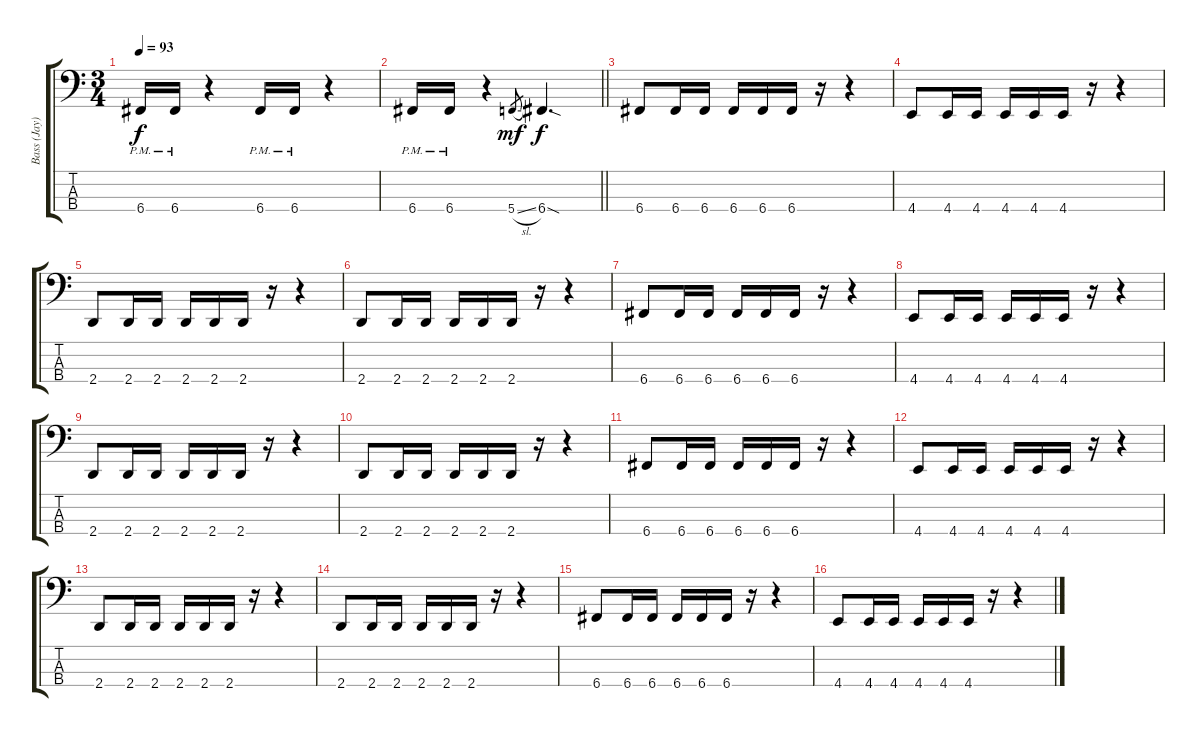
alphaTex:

\track ("Bass (Jay)" "Bass (Jay)") {instrument electricbasspick}
\staff {score tabs}
\tuning (F2 C2 G1 C1) {hide}
\ts (3 4)
\tempo 93
\clef f4
\ks c
6.4{pm}.16{dy f} 6.4{pm}.16 r.4 6.4{pm}.16 6.4{pm}.16 r.4 |
\barLineRight lightlight
6.4{pm}.16 6.4{pm}.16 r.4 5.4{sl}.8{gr dy mf} 6.4{sod}.4{d dy f} |
6.4.8 6.4.16 6.4.16 6.4.16 6.4.16 6.4.16 r.16 r.4 |
4.4.8 4.4.16 4.4.16 4.4.16 4.4.16 4.4.16 r.16 r.4 |
2.4.8 2.4.16 2.4.16 2.4.16 2.4.16 2.4.16 r.16 r.4 |
2.4.8 2.4.16 2.4.16 2.4.16 2.4.16 2.4.16 r.16 r.4 |
6.4.8 6.4.16 6.4.16 6.4.16 6.4.16 6.4.16 r.16 r.4 |
4.4.8 4.4.16 4.4.16 4.4.16 4.4.16 4.4.16 r.16 r.4 |
2.4.8 2.4.16 2.4.16 2.4.16 2.4.16 2.4.16 r.16 r.4 |
2.4.8 2.4.16 2.4.16 2.4.16 2.4.16 2.4.16 r.16 r.4 |
6.4.8 6.4.16 6.4.16 6.4.16 6.4.16 6.4.16 r.16 r.4 |
4.4.8 4.4.16 4.4.16 4.4.16 4.4.16 4.4.16 r.16 r.4 |
2.4.8 2.4.16 2.4.16 2.4.16 2.4.16 2.4.16 r.16 r.4 |
2.4.8 2.4.16 2.4.16 2.4.16 2.4.16 2.4.16 r.16 r.4 |
6.4.8 6.4.16 6.4.16 6.4.16 6.4.16 6.4.16 r.16 r.4 |
4.4.8 4.4.16 4.4.16 4.4.16 4.4.16 4.4.16 r.16 r.4
